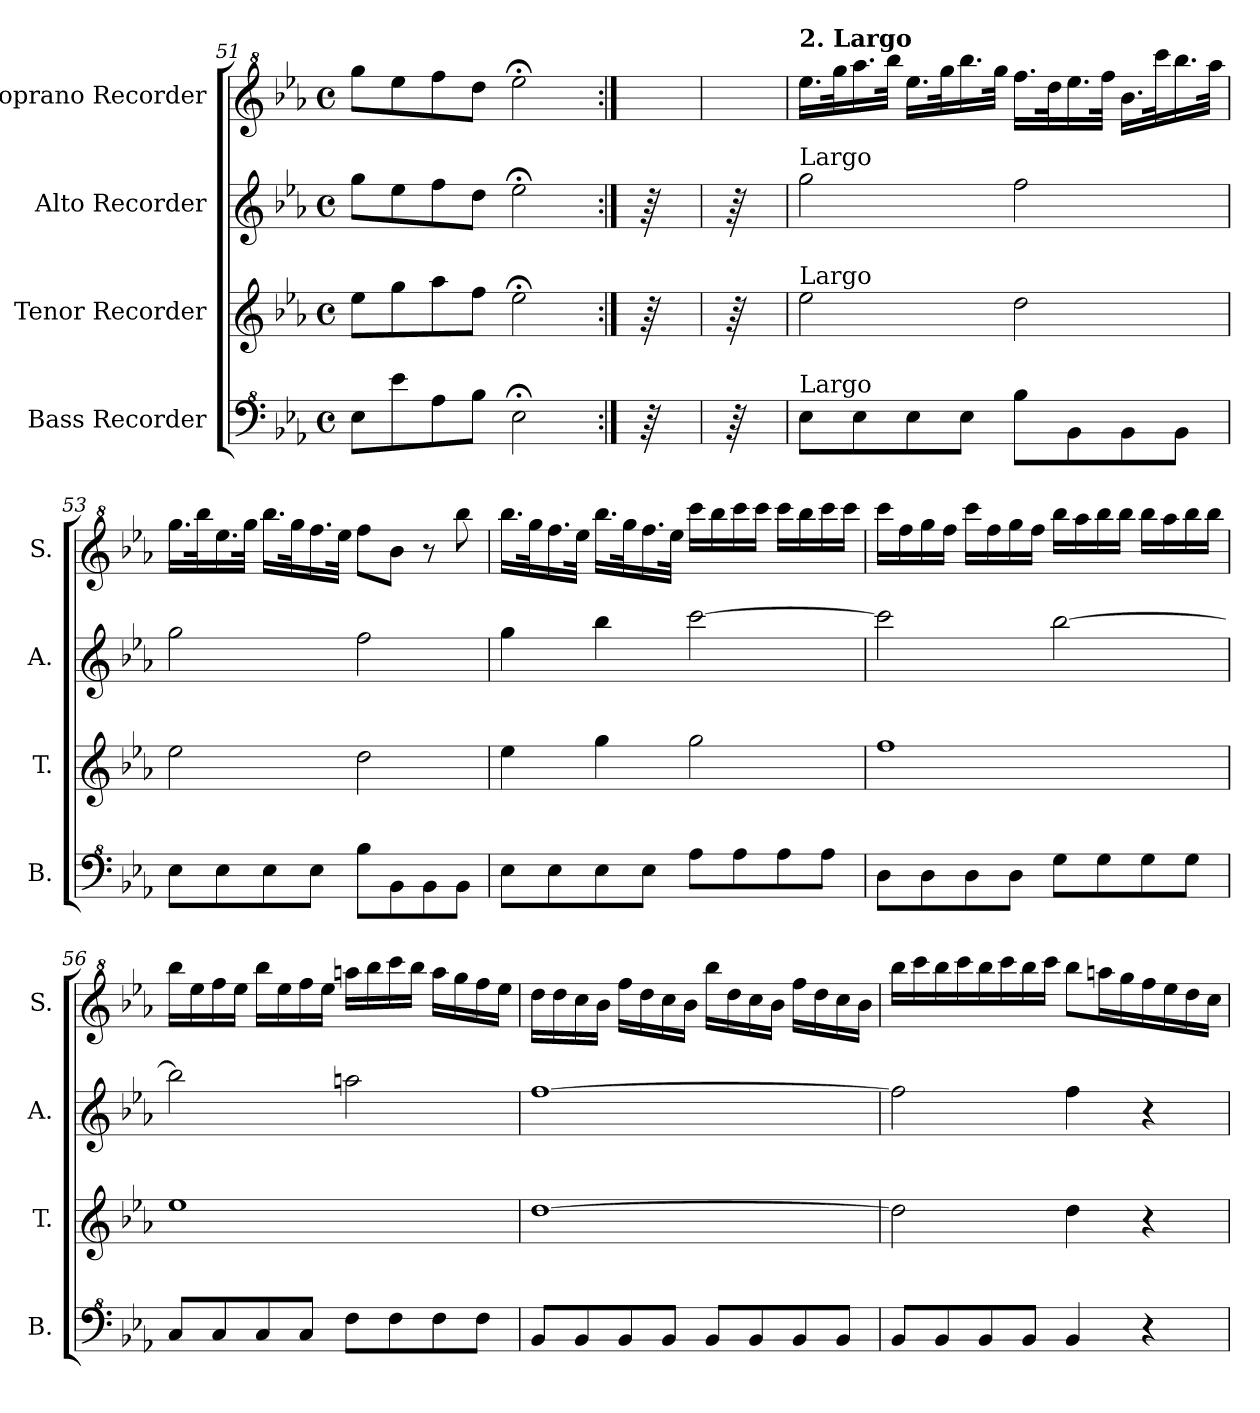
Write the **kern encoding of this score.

**kern	**kern	**kern	**kern
*part4	*part3	*part2	*part1
*staff4	*staff3	*staff2	*staff1
*I"Bass Recorder	*I"Tenor Recorder	*I"Alto Recorder	*I"Soprano Recorder
*I'B.	*I'T.	*I'A.	*I'S.
*clefF^4	*clefG2	*clefG2	*clefG^2
*k[b-e-a-]	*k[b-e-a-]	*k[b-e-a-]	*k[b-e-a-]
*M4/4	*M4/4	*M4/4	*M4/4
*met(c)	*met(c)	*met(c)	*met(c)
=51	=51	=51	=51
8e-\L	8ee-\L	8gg\L	8ggg\L
8ee-\	8gg\	8ee-\	8eee-\
8a-\	8aa-\	8ff\	8fff\
8b-\J	8ff\J	8dd\J	8ddd\J
2e-;<\	2ee-;<\	2ee-;<\	2eee-;<\
=51X1:|!	=51X1:|!	=51X1:|!	=51X1:|!
64r	64r	64r	64ryy
=51X2	=51X2	=51X2	=51X2
64r	64r	64r	64ryy
!!LO:LB:g=z
=52	=52	=52	=52
*	*	*	*MM40
!	!	!	!LO:TX:a:B:t=2. Largo
!	!	!LO:TX:a:t=Largo	!
!	!LO:TX:a:t=Largo	!	!
!LO:TX:a:t=Largo	!	!	!
8e-\L	2ee-\	2gg\	16.eee-\LL
.	.	.	32ggg\K
8e-\	.	.	16.aaa-\
.	.	.	32bbb-\JJk
8e-\	.	.	16.eee-\LL
.	.	.	32ggg\K
8e-\J	.	.	16.bbb-\
.	.	.	32ggg\JJk
8b-\L	2dd\	2ff\	16.fff\LL
.	.	.	32ddd\K
8B-\	.	.	16.eee-\
.	.	.	32fff\JJk
8B-\	.	.	16.bb-\LL
.	.	.	32cccc\K
8B-\J	.	.	16.bbb-\
.	.	.	32aaa-\JJk
=53	=53	=53	=53
8e-\L	2ee-\	2gg\	16.ggg\LL
.	.	.	32bbb-\K
8e-\	.	.	16.eee-\
.	.	.	32ggg\JJk
8e-\	.	.	16.bbb-\LL
.	.	.	32ggg\K
8e-\J	.	.	16.fff\
.	.	.	32eee-\JJk
8b-\L	2dd\	2ff\	8fff\L
8B-\	.	.	8bb-\J
8B-\	.	.	8r
8B-\J	.	.	8bbb-\
=54	=54	=54	=54
8e-\L	4ee-\	4gg\	16.bbb-\LL
.	.	.	32ggg\K
8e-\	.	.	16.fff\
.	.	.	32eee-\JJk
8e-\	4gg\	4bb-\	16.bbb-\LL
.	.	.	32ggg\K
8e-\J	.	.	16.fff\
.	.	.	32eee-\JJk
8a-\L	2gg\	[2ccc\	16cccc\LL
.	.	.	16bbb-\
8a-\	.	.	16cccc\
.	.	.	16cccc\JJ
8a-\	.	.	16cccc\LL
.	.	.	16bbb-\
8a-\J	.	.	16cccc\
.	.	.	16cccc\JJ
=55	=55	=55	=55
8d\L	1ff	2ccc\]	16cccc\LL
.	.	.	16fff\
8d\	.	.	16ggg\
.	.	.	16fff\JJ
8d\	.	.	16cccc\LL
.	.	.	16fff\
8d\J	.	.	16ggg\
.	.	.	16fff\JJ
8g\L	.	[2bb-\	16bbb-\LL
.	.	.	16aaa-\
8g\	.	.	16bbb-\
.	.	.	16bbb-\JJ
8g\	.	.	16bbb-\LL
.	.	.	16aaa-\
8g\J	.	.	16bbb-\
.	.	.	16bbb-\JJ
!!LO:PB:g=z
=56	=56	=56	=56
8c/L	1ee-	2bb-\]	16bbb-\LL
.	.	.	16eee-\
8c/	.	.	16fff\
.	.	.	16eee-\JJ
8c/	.	.	16bbb-\LL
.	.	.	16eee-\
8c/J	.	.	16fff\
.	.	.	16eee-\JJ
8f\L	.	2aan\	16aaan\LL
.	.	.	16bbb-\
8f\	.	.	16cccc\
.	.	.	16bbb-\JJ
8f\	.	.	16aaa\LL
.	.	.	16ggg\
8f\J	.	.	16fff\
.	.	.	16eee-\JJ
=57	=57	=57	=57
8B-/L	[1dd	[1ff	16ddd\LL
.	.	.	16ddd\
8B-/	.	.	16ccc\
.	.	.	16bb-\JJ
8B-/	.	.	16fff\LL
.	.	.	16ddd\
8B-/J	.	.	16ccc\
.	.	.	16bb-\JJ
8B-/L	.	.	16bbb-\LL
.	.	.	16ddd\
8B-/	.	.	16ccc\
.	.	.	16bb-\JJ
8B-/	.	.	16fff\LL
.	.	.	16ddd\
8B-/J	.	.	16ccc\
.	.	.	16bb-\JJ
=58	=58	=58	=58
8B-/L	2dd\]	2ff\]	16bbb-\LL
.	.	.	16cccc\
8B-/	.	.	16bbb-\
.	.	.	16cccc\
8B-/	.	.	16bbb-\
.	.	.	16cccc\
8B-/J	.	.	16bbb-\
.	.	.	16cccc\JJ
4B-/	4dd\	4ff\	8bbb-\L
.	.	.	16aaan\L
.	.	.	16ggg\
4r	4r	4r	16fff\
.	.	.	16eee-\
.	.	.	16ddd\
.	.	.	16ccc\JJ
=	=	=	=
*-	*-	*-	*-
